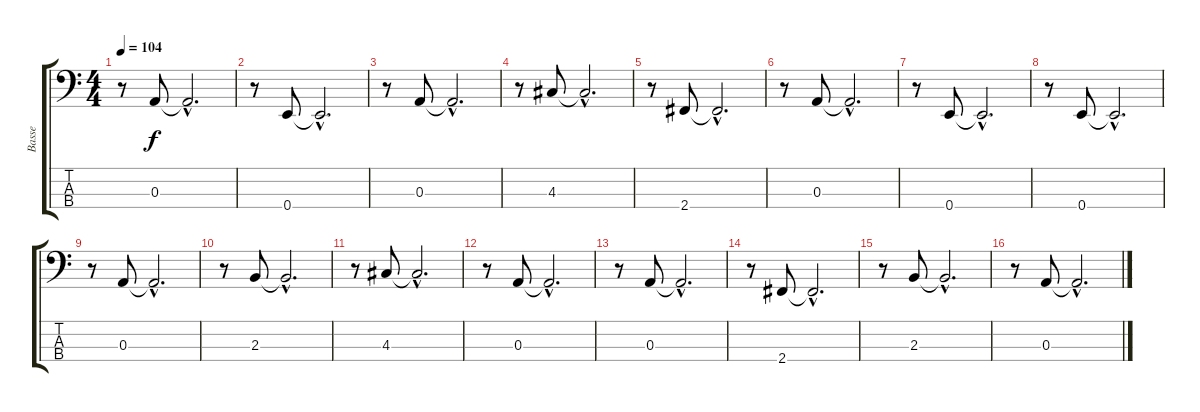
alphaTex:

\track ("Basse" "Basse") {instrument fretlessbass}
\staff {score tabs}
\tuning (G2 D2 A1 E1) {hide}
\ts (4 4)
\tempo 104
\clef f4
\ks c
r.8{dy f} 0.3.8 0.3{hac t}.2{d} |
r.8 0.4.8 0.4{hac t}.2{d} |
r.8 0.3.8 0.3{hac t}.2{d} |
r.8 4.3.8 4.3{hac t}.2{d} |
r.8 2.4.8 2.4{hac t}.2{d} |
r.8 0.3.8 0.3{hac t}.2{d} |
r.8 0.4.8 0.4{hac t}.2{d} |
r.8 0.4.8 0.4{hac t}.2{d} |
r.8 0.3.8 0.3{hac t}.2{d} |
r.8 2.3.8 2.3{hac t}.2{d} |
r.8 4.3.8 4.3{hac t}.2{d} |
r.8 0.3.8 0.3{hac t}.2{d} |
r.8 0.3.8 0.3{hac t}.2{d} |
r.8 2.4.8 2.4{hac t}.2{d} |
r.8 2.3.8 2.3{hac t}.2{d} |
r.8 0.3.8 0.3{hac t}.2{d}
